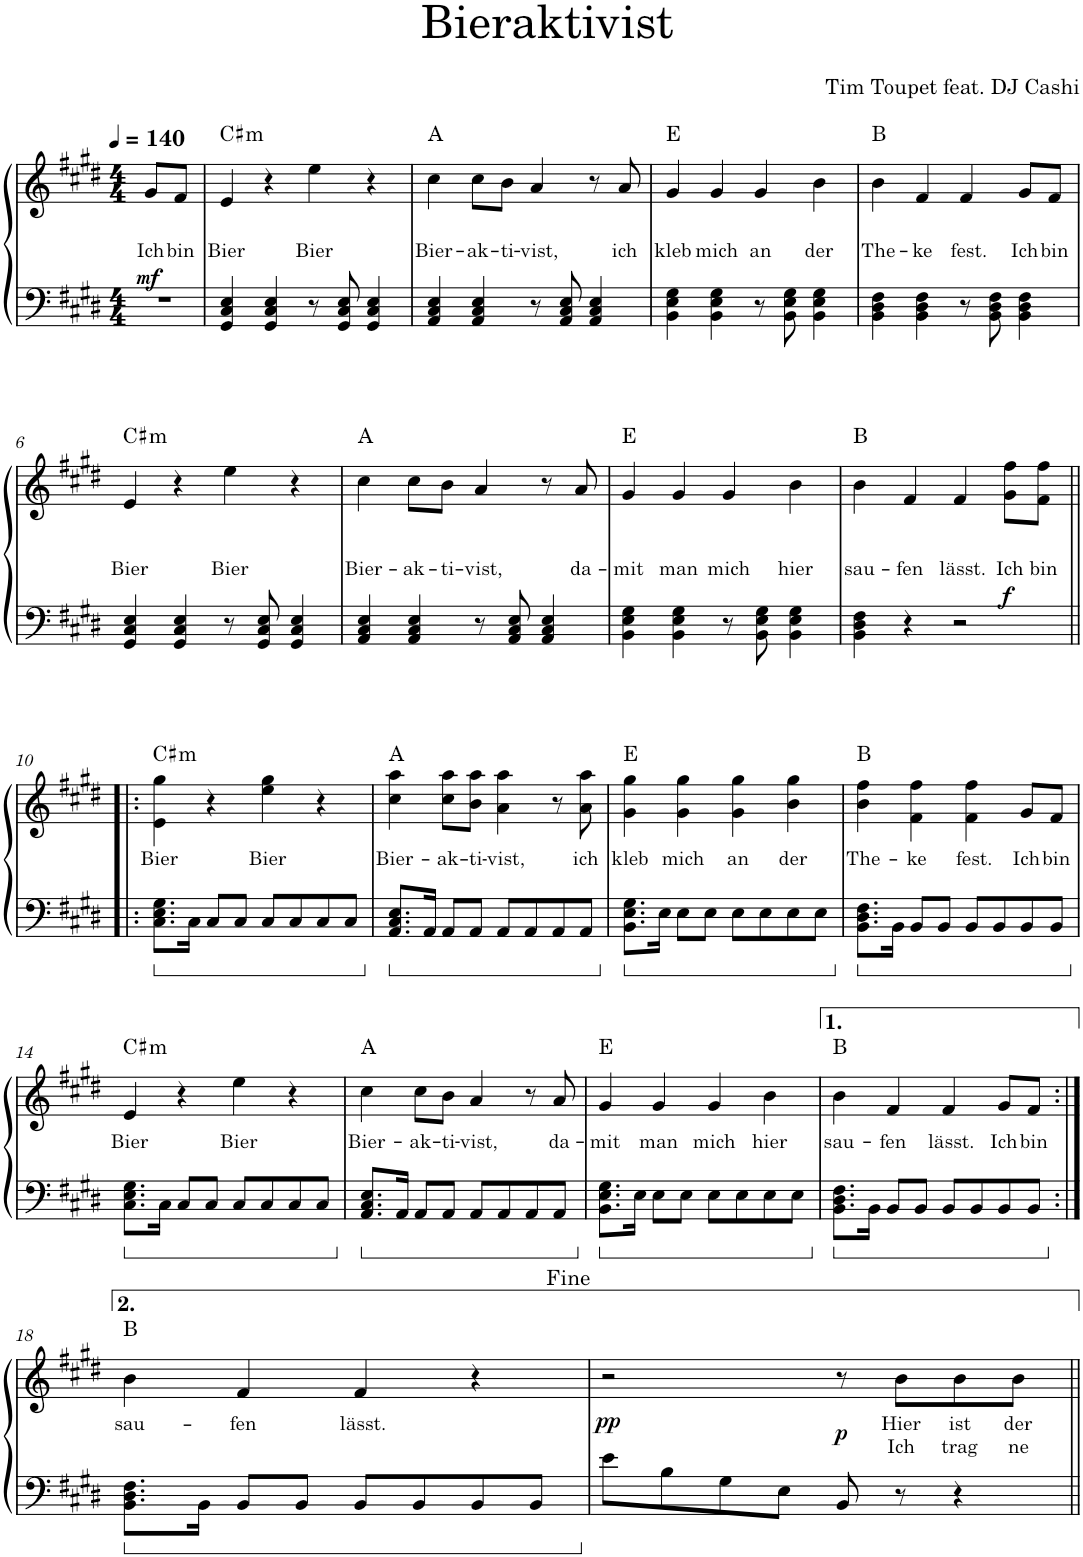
**kern	**kern	**text	**text	**dynam	**harte
*part1	*part1	*part1	*part1	*part1	*part1
*staff2	*staff1	*staff1	*staff1	*staff1/2	*
*I"Piano	*	*	*	*	*
*I'Pno.	*	*	*	*	*
*clefF4	*clefG2	*	*	*	*
*k[f#c#g#d#]	*k[f#c#g#d#]	*	*	*	*
*M4/4	*M4/4	*	*	*	*
*MM140	*MM140	*	*	*	*
=1	=1	=1	=1	=1	=1
!	!	!LO:LY:b	!	!LO:DY:b	!
1r	8g#/L	Ich	.	mf	.
!	!	!LO:LY:b	!	!	!
.	8f#/J	bin	.	.	.
.	2.ryy	.	.	.	.
=2	=2	=2	=2	=2	=2
!	!	!LO:LY:b	!	!	!LO:H:kt=m
4GG#/ 4C#/ 4E/	4e/	Bier	.	.	C#:min
4GG#/ 4C#/ 4E/	4r	.	.	.	.
!	!	!LO:LY:b	!	!	!
8r	4ee\	Bier	.	.	.
8GG#/ 8C#/ 8E/	.	.	.	.	.
4GG#/ 4C#/ 4E/	4r	.	.	.	.
=3	=3	=3	=3	=3	=3
!	!	!LO:LY:b	!	!	!
4AA/ 4C#/ 4E/	4cc#\	Bier-	.	.	A:maj
!	!	!LO:LY:b	!	!	!
4AA/ 4C#/ 4E/	8cc#\L	-ak-	.	.	.
!	!	!LO:LY:b	!	!	!
.	8b\J	-ti-	.	.	.
!	!	!LO:LY:b	!	!	!
8r	4a/	-vist,	.	.	.
8AA/ 8C#/ 8E/	.	.	.	.	.
4AA/ 4C#/ 4E/	8r	.	.	.	.
!	!	!LO:LY:b	!	!	!
.	8a/	ich	.	.	.
=4	=4	=4	=4	=4	=4
!	!	!LO:LY:b	!	!	!
4BB\ 4E\ 4G#\	4g#/	kleb	.	.	E:maj
!	!	!LO:LY:b	!	!	!
4BB\ 4E\ 4G#\	4g#/	mich	.	.	.
!	!	!LO:LY:b	!	!	!
8r	4g#/	an	.	.	.
8BB\ 8E\ 8G#\	.	.	.	.	.
!	!	!LO:LY:b	!	!	!
4BB\ 4E\ 4G#\	4b\	der	.	.	.
=5	=5	=5	=5	=5	=5
!	!	!LO:LY:b	!	!	!
4BB\ 4D#\ 4F#\	4b\	The-	.	.	B:maj
!	!	!LO:LY:b	!	!	!
4BB\ 4D#\ 4F#\	4f#/	-ke	.	.	.
!	!	!LO:LY:b	!	!	!
8r	4f#/	fest.	.	.	.
8BB\ 8D#\ 8F#\	.	.	.	.	.
!	!	!LO:LY:b	!	!	!
4BB\ 4D#\ 4F#\	8g#/L	Ich	.	.	.
!	!	!LO:LY:b	!	!	!
.	8f#/J	bin	.	.	.
!!LO:LB:g=z
=6	=6	=6	=6	=6	=6
!	!	!LO:LY:b	!	!	!LO:H:kt=m
4GG#/ 4C#/ 4E/	4e/	Bier	.	.	C#:min
4GG#/ 4C#/ 4E/	4r	.	.	.	.
!	!	!LO:LY:b	!	!	!
8r	4ee\	Bier	.	.	.
8GG#/ 8C#/ 8E/	.	.	.	.	.
4GG#/ 4C#/ 4E/	4r	.	.	.	.
=7	=7	=7	=7	=7	=7
!	!	!LO:LY:b	!	!	!
4AA/ 4C#/ 4E/	4cc#\	Bier-	.	.	A:maj
!	!	!LO:LY:b	!	!	!
4AA/ 4C#/ 4E/	8cc#\L	-ak-	.	.	.
!	!	!LO:LY:b	!	!	!
.	8b\J	-ti-	.	.	.
!	!	!LO:LY:b	!	!	!
8r	4a/	-vist,	.	.	.
8AA/ 8C#/ 8E/	.	.	.	.	.
4AA/ 4C#/ 4E/	8r	.	.	.	.
!	!	!LO:LY:b	!	!	!
.	8a/	da-	.	.	.
=8	=8	=8	=8	=8	=8
!	!	!LO:LY:b	!	!	!
4BB\ 4E\ 4G#\	4g#/	-mit	.	.	E:maj
!	!	!LO:LY:b	!	!	!
4BB\ 4E\ 4G#\	4g#/	man	.	.	.
!	!	!LO:LY:b	!	!	!
8r	4g#/	mich	.	.	.
8BB\ 8E\ 8G#\	.	.	.	.	.
!	!	!LO:LY:b	!	!	!
4BB\ 4E\ 4G#\	4b\	hier	.	.	.
=9	=9	=9	=9	=9	=9
!	!	!LO:LY:b	!	!	!
4BB\ 4D#\ 4F#\	4b\	sau-	.	.	B:maj
!	!	!LO:LY:b	!	!	!
4r	4f#/	-fen	.	.	.
!	!	!LO:LY:b	!	!	!
2r	4f#/	lässt.	.	.	.
!	!	!LO:LY:b	!	!LO:DY:b	!
.	8g#\ 8ff#\L	Ich	.	f	.
!	!	!LO:LY:b	!	!	!
.	8f#\ 8ff#\J	bin	.	.	.
!!LO:LB:g=z
=10!|:	=10!|:	=10!|:	=10!|:	=10!|:	=10!|:
!	!	!LO:LY:b	!	!	!LO:H:kt=m
8.C#\ 8.E\ 8.G#\L	4e\ 4gg#\	Bier	.	.	C#:min
16C#\Jk	.	.	.	.	.
8C#/L	4r	.	.	.	.
8C#/J	.	.	.	.	.
!	!	!LO:LY:b	!	!	!
8C#/L	4ee\ 4gg#\	Bier	.	.	.
8C#/	.	.	.	.	.
8C#/	4r	.	.	.	.
8C#/J	.	.	.	.	.
=11	=11	=11	=11	=11	=11
!	!	!LO:LY:b	!	!	!
8.AA/ 8.C#/ 8.E/L	4cc#\ 4aa\	Bier-	.	.	A:maj
16AA/Jk	.	.	.	.	.
!	!	!LO:LY:b	!	!	!
8AA/L	8cc#\ 8aa\L	-ak-	.	.	.
!	!	!LO:LY:b	!	!	!
8AA/J	8b\ 8aa\J	-ti-	.	.	.
!	!	!LO:LY:b	!	!	!
8AA/L	4a\ 4aa\	-vist,	.	.	.
8AA/	.	.	.	.	.
8AA/	8r	.	.	.	.
!	!	!LO:LY:b	!	!	!
8AA/J	8a\ 8aa\	ich	.	.	.
=12	=12	=12	=12	=12	=12
!	!	!LO:LY:b	!	!	!
8.BB\ 8.E\ 8.G#\L	4g#\ 4gg#\	kleb	.	.	E:maj
16E\Jk	.	.	.	.	.
!	!	!LO:LY:b	!	!	!
8E\L	4g#\ 4gg#\	mich	.	.	.
8E\J	.	.	.	.	.
!	!	!LO:LY:b	!	!	!
8E\L	4g#\ 4gg#\	an	.	.	.
8E\	.	.	.	.	.
!	!	!LO:LY:b	!	!	!
8E\	4b\ 4gg#\	der	.	.	.
8E\J	.	.	.	.	.
=13	=13	=13	=13	=13	=13
!	!	!LO:LY:b	!	!	!
8.BB\ 8.D#\ 8.F#\L	4b\ 4ff#\	The-	.	.	B:maj
16BB\Jk	.	.	.	.	.
!	!	!LO:LY:b	!	!	!
8BB/L	4f#\ 4ff#\	-ke	.	.	.
8BB/J	.	.	.	.	.
!	!	!LO:LY:b	!	!	!
8BB/L	4f#\ 4ff#\	fest.	.	.	.
8BB/	.	.	.	.	.
!	!	!LO:LY:b	!	!	!
8BB/	8g#/L	Ich	.	.	.
!	!	!LO:LY:b	!	!	!
8BB/J	8f#/J	bin	.	.	.
!!LO:LB:g=z
=14	=14	=14	=14	=14	=14
!	!	!LO:LY:b	!	!	!LO:H:kt=m
8.C#\ 8.E\ 8.G#\L	4e/	Bier	.	.	C#:min
16C#\Jk	.	.	.	.	.
8C#/L	4r	.	.	.	.
8C#/J	.	.	.	.	.
!	!	!LO:LY:b	!	!	!
8C#/L	4ee\	Bier	.	.	.
8C#/	.	.	.	.	.
8C#/	4r	.	.	.	.
8C#/J	.	.	.	.	.
=15	=15	=15	=15	=15	=15
!	!	!LO:LY:b	!	!	!
8.AA/ 8.C#/ 8.E/L	4cc#\	Bier-	.	.	A:maj
16AA/Jk	.	.	.	.	.
!	!	!LO:LY:b	!	!	!
8AA/L	8cc#\L	-ak-	.	.	.
!	!	!LO:LY:b	!	!	!
8AA/J	8b\J	-ti-	.	.	.
!	!	!LO:LY:b	!	!	!
8AA/L	4a/	-vist,	.	.	.
8AA/	.	.	.	.	.
8AA/	8r	.	.	.	.
!	!	!LO:LY:b	!	!	!
8AA/J	8a/	da-	.	.	.
=16	=16	=16	=16	=16	=16
!	!	!LO:LY:b	!	!	!
8.BB\ 8.E\ 8.G#\L	4g#/	-mit	.	.	E:maj
16E\Jk	.	.	.	.	.
!	!	!LO:LY:b	!	!	!
8E\L	4g#/	man	.	.	.
8E\J	.	.	.	.	.
!	!	!LO:LY:b	!	!	!
8E\L	4g#/	mich	.	.	.
8E\	.	.	.	.	.
!	!	!LO:LY:b	!	!	!
8E\	4b\	hier	.	.	.
8E\J	.	.	.	.	.
=17	=17	=17	=17	=17	=17
!	!	!LO:LY:b	!	!	!
8.BB\ 8.D#\ 8.F#\L	4b\	sau-	.	.	B:maj
16BB\Jk	.	.	.	.	.
!	!	!LO:LY:b	!	!	!
8BB/L	4f#/	-fen	.	.	.
8BB/J	.	.	.	.	.
!	!	!LO:LY:b	!	!	!
8BB/L	4f#/	lässt.	.	.	.
8BB/	.	.	.	.	.
!	!	!LO:LY:b	!	!	!
8BB/	8g#/L	Ich	.	.	.
!	!	!LO:LY:b	!	!	!
8BB/J	8f#/J	bin	.	.	.
!!LO:LB:g=z
=18:|!	=18:|!	=18:|!	=18:|!	=18:|!	=18:|!
!	!	!LO:LY:b	!	!	!
8.BB\ 8.D#\ 8.F#\L	4b\	sau-	.	.	B:maj
16BB\Jk	.	.	.	.	.
!	!	!LO:LY:b	!	!	!
8BB/L	4f#/	-fen	.	.	.
8BB/J	.	.	.	.	.
!	!	!LO:LY:b	!	!	!
8BB/L	4f#/	lässt.	.	.	.
8BB/	.	.	.	.	.
8BB/	4r	.	.	.	.
8BB/J	.	.	.	.	.
=19	=19	=19	=19	=19	=19
!	!	!	!	!LO:DY:b	!
8e\L	2r	.	.	pp	.
8B\	.	.	.	.	.
8G#\	.	.	.	.	.
8E\J	.	.	.	.	.
!	!	!	!	!LO:DY:b	!
8BB/	8r	.	.	p	.
!	!	!LO:LY:b	!LO:LY:b	!	!
8r	8b\L	Hier	Ich	.	.
!	!	!LO:LY:b	!LO:LY:b	!	!
4r	8b\	ist	trag	.	.
!	!	!LO:LY:b	!LO:LY:b	!	!
.	8b\J	der	ne	.	.
=||	=||	=||	=||	=||	=||
*-	*-	*-	*-	*-	*-
